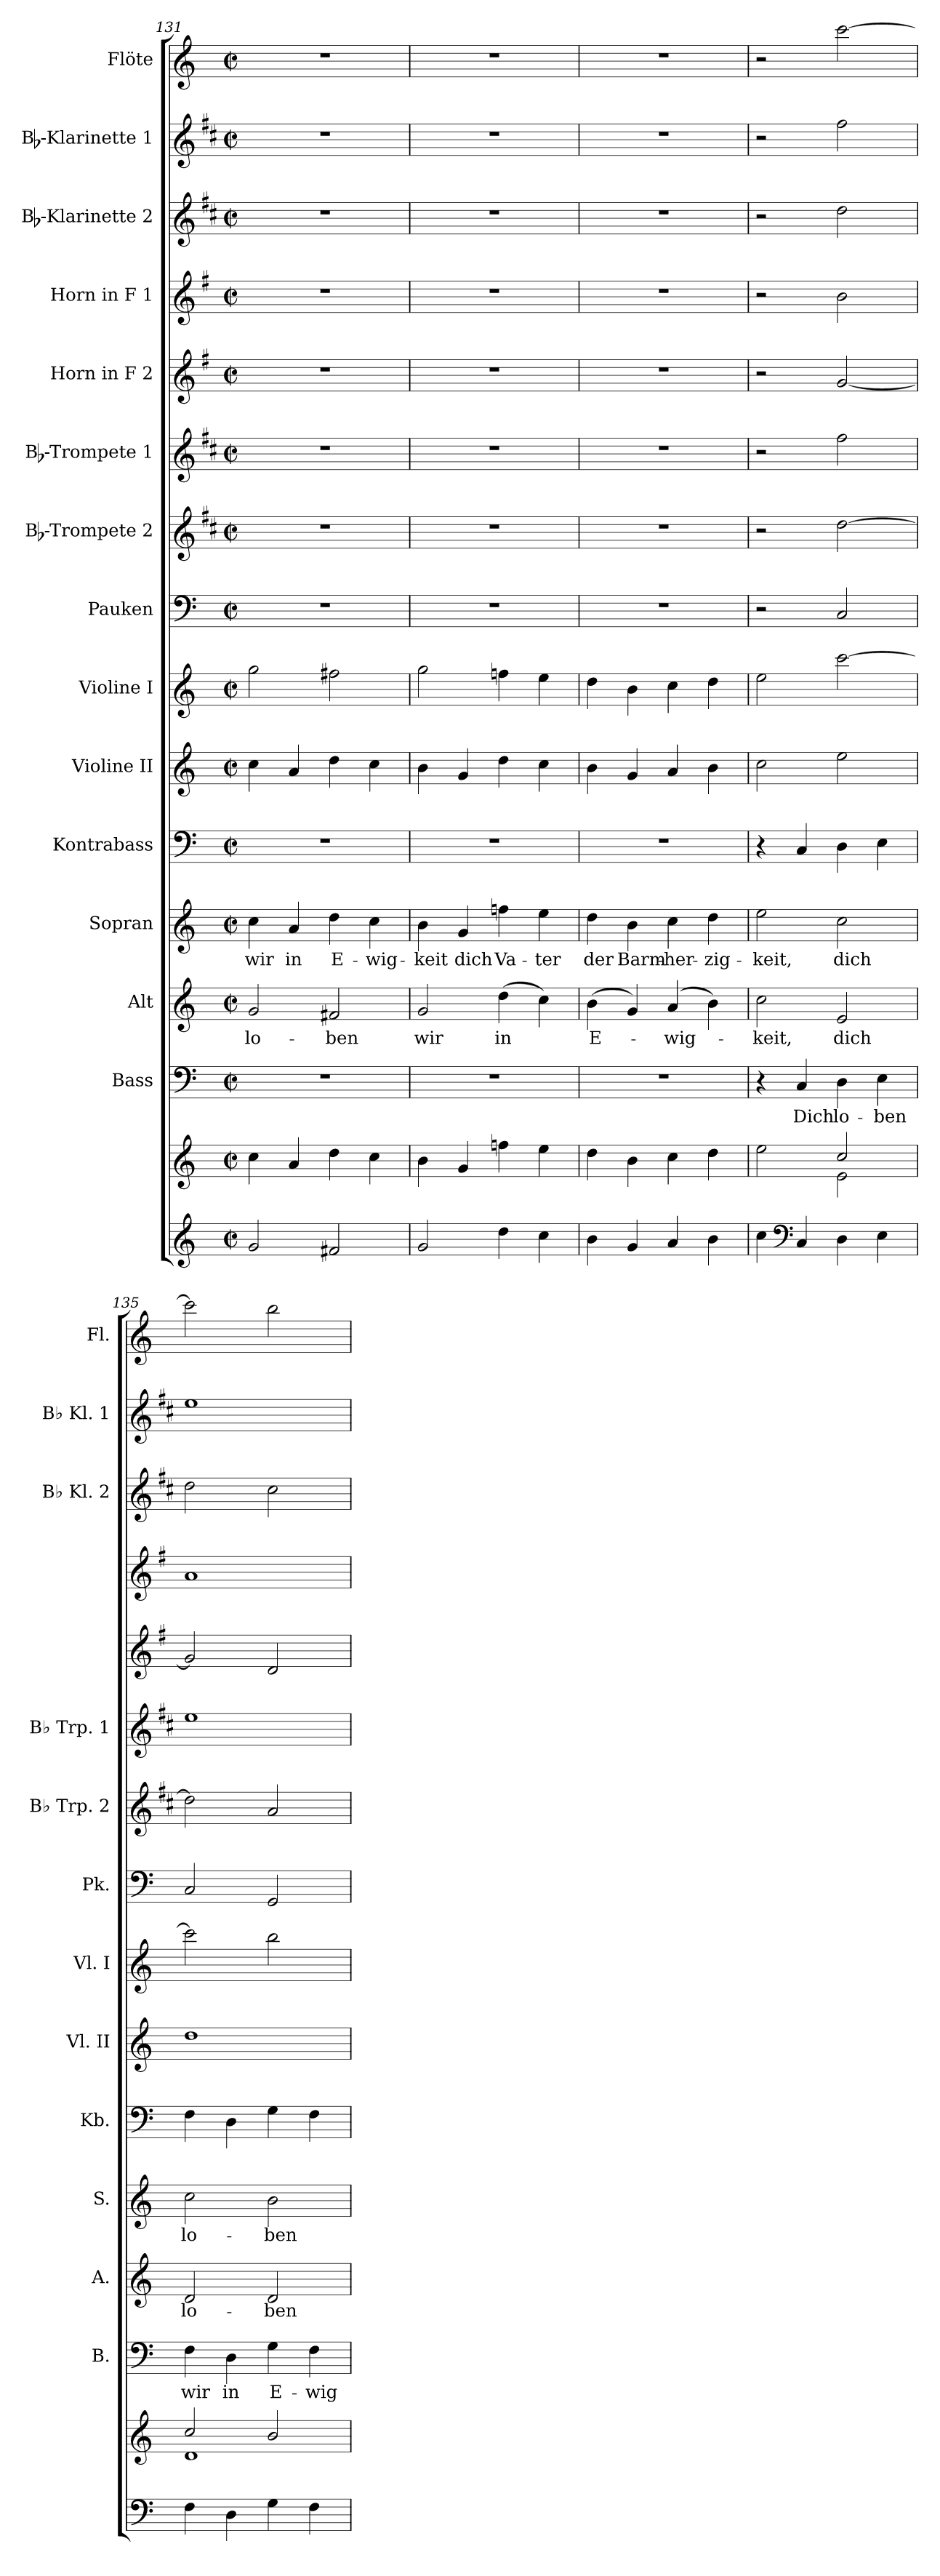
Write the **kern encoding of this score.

**kern	**kern	**kern	**text	**kern	**text	**kern	**text	**kern	**kern	**kern	**kern	**kern	**kern	**kern	**kern	**kern	**kern	**kern
*part15	*part15	*part14	*part14	*part13	*part13	*part12	*part12	*part11	*part10	*part9	*part8	*part7	*part6	*part5	*part4	*part3	*part2	*part1
*staff16	*staff15	*staff14	*staff14	*staff13	*staff13	*staff12	*staff12	*staff11	*staff10	*staff9	*staff8	*staff7	*staff6	*staff5	*staff4	*staff3	*staff2	*staff1
*	*	*I"Bass	*	*I"Alt	*	*I"Sopran	*	*I"Kontrabass	*I"Violine II	*I"Violine I	*I"Pauken	*I"Bb-Trompete 2	*I"Bb-Trompete 1	*I"Horn in F 2	*I"Horn in F 1	*I"Bb-Klarinette 2	*I"Bb-Klarinette 1	*I"Flöte
*	*	*I'B.	*	*I'A.	*	*I'S.	*	*I'Kb.	*I'Vl. II	*I'Vl. I	*I'Pk.	*I'Bb Trp. 2	*I'Bb Trp. 1	*	*	*I'Bb Kl. 2	*I'Bb Kl. 1	*I'Fl.
!!LO:PB:g=z
*clefG2	*clefG2	*clefF4	*	*clefG2	*	*clefG2	*	*clefF4	*clefG2	*clefG2	*clefF4	*clefG2	*clefG2	*clefG2	*clefG2	*clefG2	*clefG2	*clefG2
*	*	*	*	*	*	*	*	*ITrd7c12	*	*	*	*ITrd1c2	*ITrd1c2	*ITrd4c7	*ITrd4c7	*ITrd1c2	*ITrd1c2	*
*k[]	*k[]	*k[]	*	*k[]	*	*k[]	*	*k[]	*k[]	*k[]	*k[]	*k[]	*k[]	*k[]	*k[]	*k[]	*k[]	*k[]
*C:	*C:	*C:	*	*C:	*	*C:	*	*C:	*C:	*C:	*C:	*C:	*C:	*C:	*C:	*C:	*C:	*C:
*M2/2	*M2/2	*M2/2	*	*M2/2	*	*M2/2	*	*M2/2	*M2/2	*M2/2	*M2/2	*M2/2	*M2/2	*M2/2	*M2/2	*M2/2	*M2/2	*M2/2
*met(c|)	*met(c|)	*met(c|)	*	*met(c|)	*	*met(c|)	*	*met(c|)	*met(c|)	*met(c|)	*met(c|)	*met(c|)	*met(c|)	*met(c|)	*met(c|)	*met(c|)	*met(c|)	*met(c|)
=131	=131	=131	=131	=131	=131	=131	=131	=131	=131	=131	=131	=131	=131	=131	=131	=131	=131	=131
!	!	!	!	!	!LO:LY:b	!	!LO:LY:b	!	!	!	!	!	!	!	!	!	!	!
2g/	4cc\	1r	.	2g/	lo-	4cc\	wir	1r	4cc\	2gg\	1r	1r	1r	1r	1r	1r	1r	1r
!	!	!	!	!	!	!	!LO:LY:b	!	!	!	!	!	!	!	!	!	!	!
.	4a/	.	.	.	.	4a/	in	.	4a/	.	.	.	.	.	.	.	.	.
!	!	!	!	!	!LO:LY:b	!	!LO:LY:b	!	!	!	!	!	!	!	!	!	!	!
2f#X/	4dd\	.	.	2f#X/	-ben	4dd\	E-	.	4dd\	2ff#X\	.	.	.	.	.	.	.	.
!	!	!	!	!	!	!	!LO:LY:b	!	!	!	!	!	!	!	!	!	!	!
.	4cc\	.	.	.	.	4cc\	-wig-	.	4cc\	.	.	.	.	.	.	.	.	.
=132	=132	=132	=132	=132	=132	=132	=132	=132	=132	=132	=132	=132	=132	=132	=132	=132	=132	=132
!	!	!	!	!	!LO:LY:b	!	!LO:LY:b	!	!	!	!	!	!	!	!	!	!	!
2g/	4b\	1r	.	2g/	wir	4b\	-keit	1r	4b\	2gg\	1r	1r	1r	1r	1r	1r	1r	1r
!	!	!	!	!	!	!	!LO:LY:b	!	!	!	!	!	!	!	!	!	!	!
.	4g/	.	.	.	.	4g/	dich	.	4g/	.	.	.	.	.	.	.	.	.
!	!	!	!	!	!LO:LY:b	!	!LO:LY:b	!	!	!	!	!	!	!	!	!	!	!
4dd\	4ffn\	.	.	(>4dd\	in	4ffn\	Va-	.	4dd\	4ffn\	.	.	.	.	.	.	.	.
!	!	!	!	!	!	!	!LO:LY:b	!	!	!	!	!	!	!	!	!	!	!
4cc\	4ee\	.	.	4cc\)	.	4ee\	-ter	.	4cc\	4ee\	.	.	.	.	.	.	.	.
=133	=133	=133	=133	=133	=133	=133	=133	=133	=133	=133	=133	=133	=133	=133	=133	=133	=133	=133
!	!	!	!	!	!LO:LY:b	!	!LO:LY:b	!	!	!	!	!	!	!	!	!	!	!
4b\	4dd\	1r	.	(>4b\	E-	4dd\	der	1r	4b\	4dd\	1r	1r	1r	1r	1r	1r	1r	1r
!	!	!	!	!	!	!	!LO:LY:b	!	!	!	!	!	!	!	!	!	!	!
4g/	4b\	.	.	4g/)	.	4b\	Barm-	.	4g/	4b\	.	.	.	.	.	.	.	.
!	!	!	!	!	!LO:LY:b	!	!LO:LY:b	!	!	!	!	!	!	!	!	!	!	!
4a/	4cc\	.	.	(4a/	-wig-	4cc\	-her-	.	4a/	4cc\	.	.	.	.	.	.	.	.
!	!	!	!	!	!	!	!LO:LY:b	!	!	!	!	!	!	!	!	!	!	!
4b\	4dd\	.	.	4b\)	.	4dd\	-zig-	.	4b\	4dd\	.	.	.	.	.	.	.	.
=134	=134	=134	=134	=134	=134	=134	=134	=134	=134	=134	=134	=134	=134	=134	=134	=134	=134	=134
*	*^	*	*	*	*	*	*	*	*	*	*	*	*	*	*	*	*	*
!	!	!	!	!	!	!LO:LY:b	!	!LO:LY:b	!	!	!	!	!	!	!	!	!	!	!
4cc\	2ee\	2ryy	4r	.	2cc\	-keit,	2ee\	-keit,	4r	2cc\	2ee\	2r	2r	2r	2r	2r	2r	2r	2r
*clefF4	*	*	*	*	*	*	*	*	*	*	*	*	*	*	*	*	*	*	*
!	!	!	!	!LO:LY:b	!	!	!	!	!	!	!	!	!	!	!	!	!	!	!
4C/	.	.	4C/	Dich	.	.	.	.	4CC/	.	.	.	.	.	.	.	.	.	.
!	!	!	!	!LO:LY:b	!	!LO:LY:b	!	!LO:LY:b	!	!	!	!	!	!	!	!	!	!	!
4D\	2cc/	2e\	4D\	lo-	2e/	dich	2cc\	dich	4DD\	2ee\	[2ccc\	2C/	[2cc\	2ee\	[2c/	2e\	2cc\	2ee\	[2ccc\
!	!	!	!	!LO:LY:b	!	!	!	!	!	!	!	!	!	!	!	!	!	!	!
4E\	.	.	4E\	-ben	.	.	.	.	4EE\	.	.	.	.	.	.	.	.	.	.
=135	=135	=135	=135	=135	=135	=135	=135	=135	=135	=135	=135	=135	=135	=135	=135	=135	=135	=135	=135
!	!	!	!	!LO:LY:b	!	!LO:LY:b	!	!LO:LY:b	!	!	!	!	!	!	!	!	!	!	!
4F\	2cc/	1d	4F\	wir	2d/	lo-	2cc\	lo-	4FF\	1dd	2ccc\]	2C/	2cc\]	1dd	2c/]	1d	2cc\	1dd	2ccc\]
!	!	!	!	!LO:LY:b	!	!	!	!	!	!	!	!	!	!	!	!	!	!	!
4D\	.	.	4D\	in	.	.	.	.	4DD\	.	.	.	.	.	.	.	.	.	.
!	!	!	!	!LO:LY:b	!	!LO:LY:b	!	!LO:LY:b	!	!	!	!	!	!	!	!	!	!	!
4G\	2b/	.	4G\	E-	2d/	-ben	2b\	-ben	4GG\	.	2bb\	2GG/	2g/	.	2G/	.	2b\	.	2bb\
!	!	!	!	!LO:LY:b	!	!	!	!	!	!	!	!	!	!	!	!	!	!	!
4F\	.	.	4F\	-wig-	.	.	.	.	4FF\	.	.	.	.	.	.	.	.	.	.
*	*v	*v	*	*	*	*	*	*	*	*	*	*	*	*	*	*	*	*	*
=	=	=	=	=	=	=	=	=	=	=	=	=	=	=	=	=	=	=
*-	*-	*-	*-	*-	*-	*-	*-	*-	*-	*-	*-	*-	*-	*-	*-	*-	*-	*-
